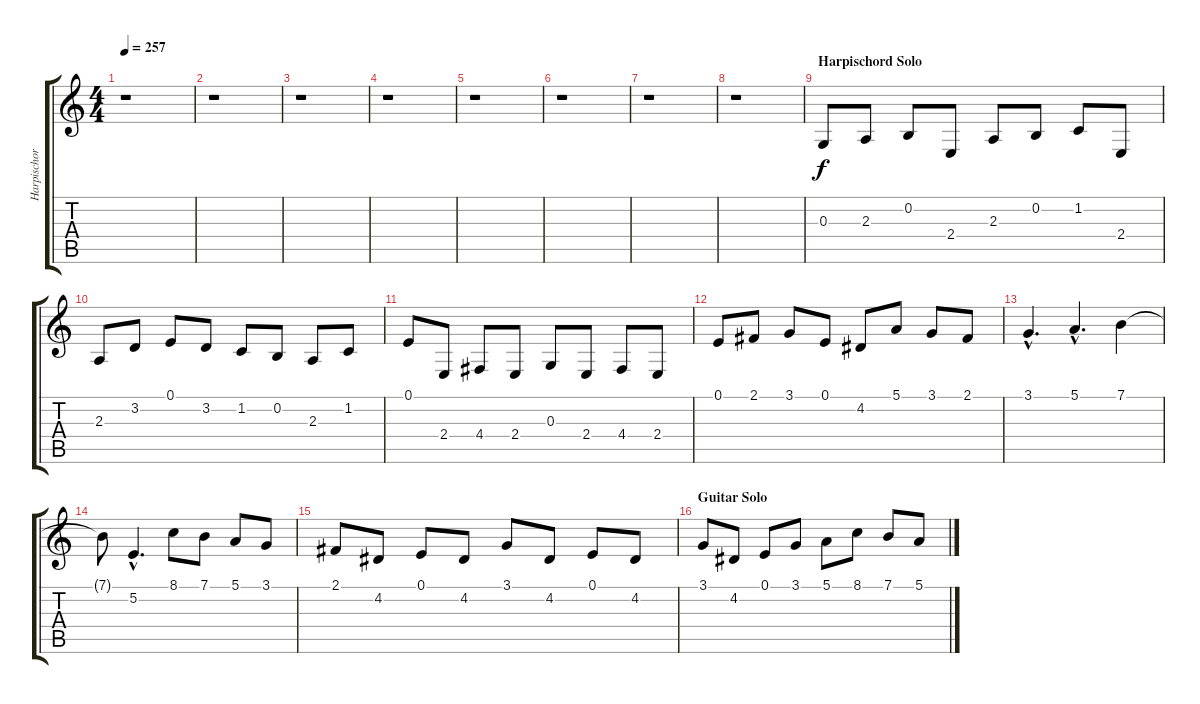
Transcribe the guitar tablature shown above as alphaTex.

\track ("Harpischord" "Harpischor") {instrument harpsichord}
\staff {score tabs}
\tuning (E4 B3 G3 D3 A2 E2) {hide}
\ts (4 4)
\tempo 257
\clef g2
\ks c
r.1{dy f} |
r.1 |
r.1 |
r.1 |
r.1 |
r.1 |
r.1 |
r.1 |
\section ("" "Harpischord Solo")
0.3.8 2.3.8 0.2.8 2.4.8 2.3.8 0.2.8 1.2.8 2.4.8 |
2.3.8 3.2.8 0.1.8 3.2.8 1.2.8 0.2.8 2.3.8 1.2.8 |
0.1.8 2.4.8 4.4.8 2.4.8 0.3.8 2.4.8 4.4.8 2.4.8 |
0.1.8 2.1.8 3.1.8 0.1.8 4.2.8 5.1.8 3.1.8 2.1.8 |
3.1{hac}.4{d} 5.1{hac}.4{d} 7.1.4 |
7.1{t}.8 5.2{hac}.4{d} 8.1.8 7.1.8 5.1.8 3.1.8 |
2.1.8 4.2.8 0.1.8 4.2.8 3.1.8 4.2.8 0.1.8 4.2.8 |
\section ("" "Guitar Solo")
3.1.8 4.2.8 0.1.8 3.1.8 5.1.8 8.1.8 7.1.8 5.1.8
